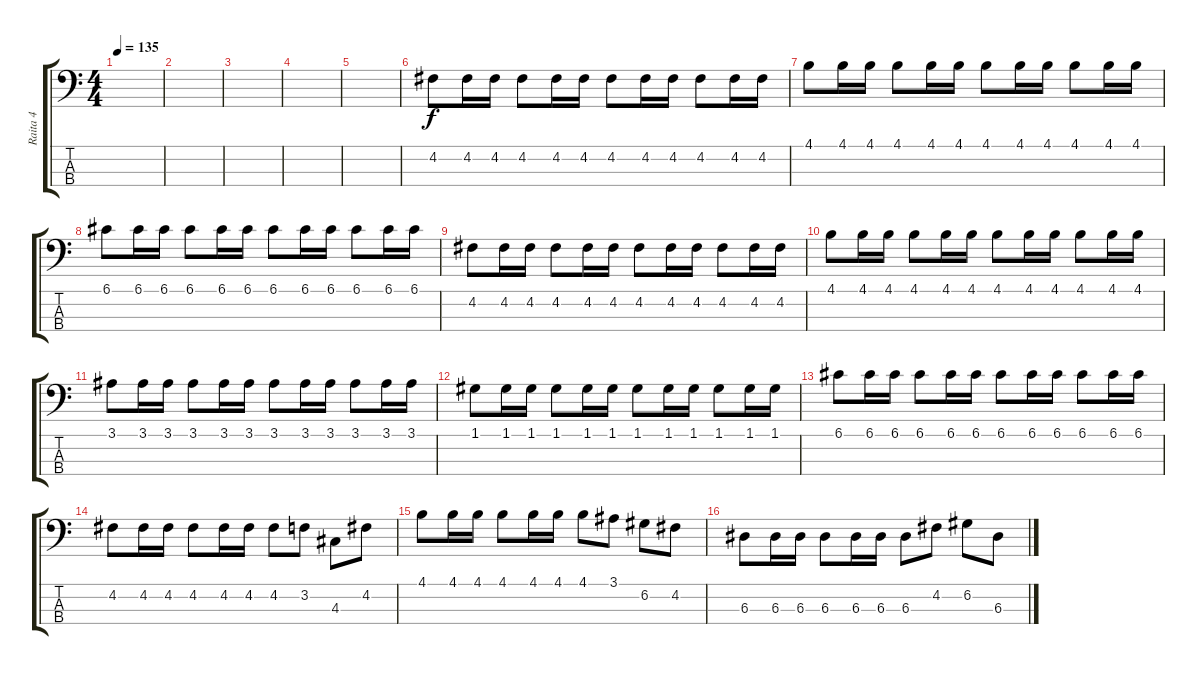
\track ("Raita 4" "Raita 4") {instrument electricbassfinger}
\staff {score tabs}
\tuning (G2 D2 A1 E1) {hide}
\ts (4 4)
\tempo 135
\clef f4
\ks c
|
|
|
|
|
4.2.8 4.2.16 4.2.16 4.2.8 4.2.16 4.2.16 4.2.8 4.2.16 4.2.16 4.2.8 4.2.16 4.2.16 |
4.1.8 4.1.16 4.1.16 4.1.8 4.1.16 4.1.16 4.1.8 4.1.16 4.1.16 4.1.8 4.1.16 4.1.16 |
6.1.8 6.1.16 6.1.16 6.1.8 6.1.16 6.1.16 6.1.8 6.1.16 6.1.16 6.1.8 6.1.16 6.1.16 |
4.2.8 4.2.16 4.2.16 4.2.8 4.2.16 4.2.16 4.2.8 4.2.16 4.2.16 4.2.8 4.2.16 4.2.16 |
4.1.8 4.1.16 4.1.16 4.1.8 4.1.16 4.1.16 4.1.8 4.1.16 4.1.16 4.1.8 4.1.16 4.1.16 |
3.1.8 3.1.16 3.1.16 3.1.8 3.1.16 3.1.16 3.1.8 3.1.16 3.1.16 3.1.8 3.1.16 3.1.16 |
1.1.8 1.1.16 1.1.16 1.1.8 1.1.16 1.1.16 1.1.8 1.1.16 1.1.16 1.1.8 1.1.16 1.1.16 |
6.1.8 6.1.16 6.1.16 6.1.8 6.1.16 6.1.16 6.1.8 6.1.16 6.1.16 6.1.8 6.1.16 6.1.16 |
4.2.8 4.2.16 4.2.16 4.2.8 4.2.16 4.2.16 4.2.8 3.2.8 4.3.8 4.2.8 |
4.1.8 4.1.16 4.1.16 4.1.8 4.1.16 4.1.16 4.1.8 3.1.8 6.2.8 4.2.8 |
6.3.8 6.3.16 6.3.16 6.3.8 6.3.16 6.3.16 6.3.8 4.2.8 6.2.8 6.3.8
